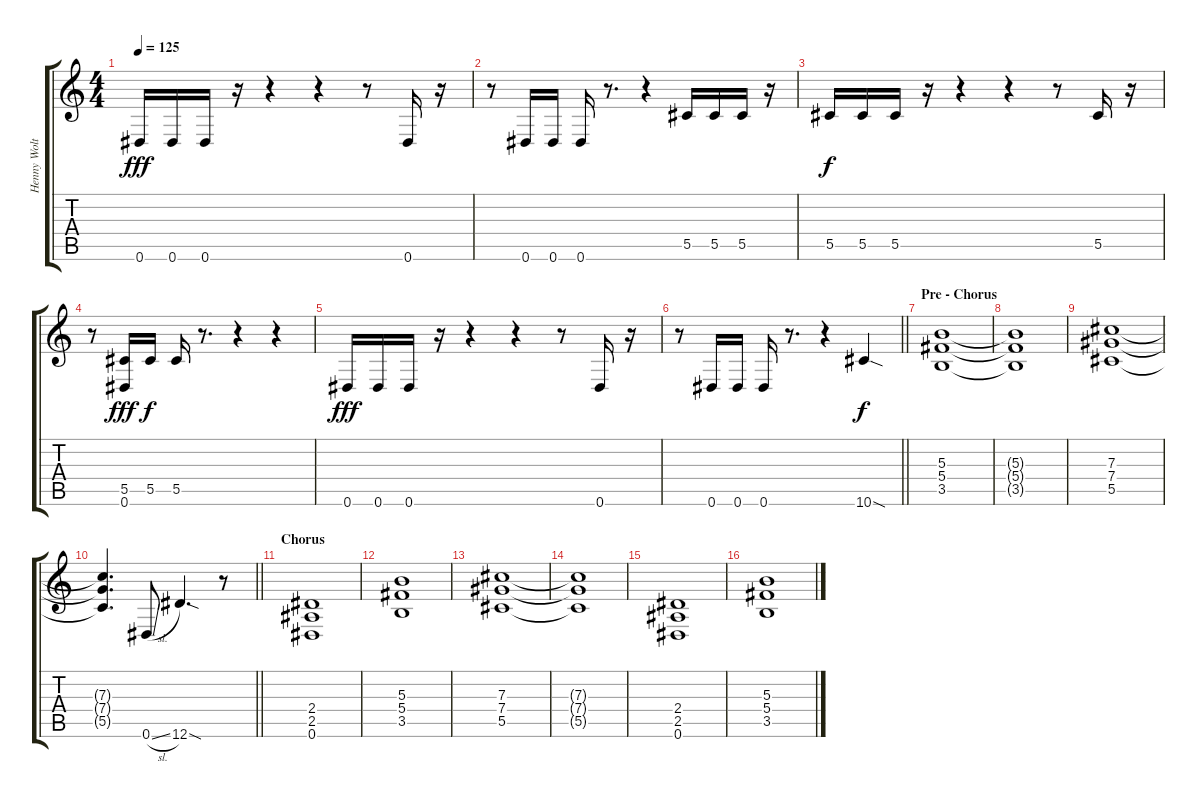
\track ("Henny Wolter" "Henny Wolt") {instrument distortionguitar}
\staff {score tabs}
\tuning (Eb4 Bb3 Gb3 Db3 Ab2 Eb2) {hide}
\ts (4 4)
\tempo 125
\clef g2
\ks c
0.6.16{dy fff} 0.6.16 0.6.16 r.16 r.4 r.4 r.8 0.6.16 r.16 |
r.8 0.6.16 0.6.16 0.6.16 r.8{d} r.4 5.5.16 5.5.16 5.5.16 r.16 |
5.5.16{dy f} 5.5.16 5.5.16 r.16 r.4 r.4 r.8 5.5.16 r.16 |
r.8 (5.5 0.6).16{dy fff} 5.5.16{dy f} 5.5.16 r.8{d} r.4 r.4 |
0.6.16{dy fff} 0.6.16 0.6.16 r.16 r.4 r.4 r.8 0.6.16 r.16 |
\barLineRight lightlight
r.8 0.6.16 0.6.16 0.6.16 r.8{d} r.4 10.6{sod}.4{dy f} |
\section ("" "Pre - Chorus")
(5.3 5.4 3.5).1{volume 12} |
(5.3{t} 5.4{t} 3.5{t}).1 |
(7.3 7.4 5.5).1 |
\barLineRight lightlight
(7.3{t} 7.4{t} 5.5{t}).4{d} 0.6{sl}.8 12.6{sod}.4{d} r.8 |
\section ("" "Chorus")
(2.4 2.5 0.6).1{volume 16} |
(5.3 5.4 3.5).1 |
(7.3 7.4 5.5).1 |
(7.3{t} 7.4{t} 5.5{t}).1 |
(2.4 2.5 0.6).1 |
(5.3 5.4 3.5).1
